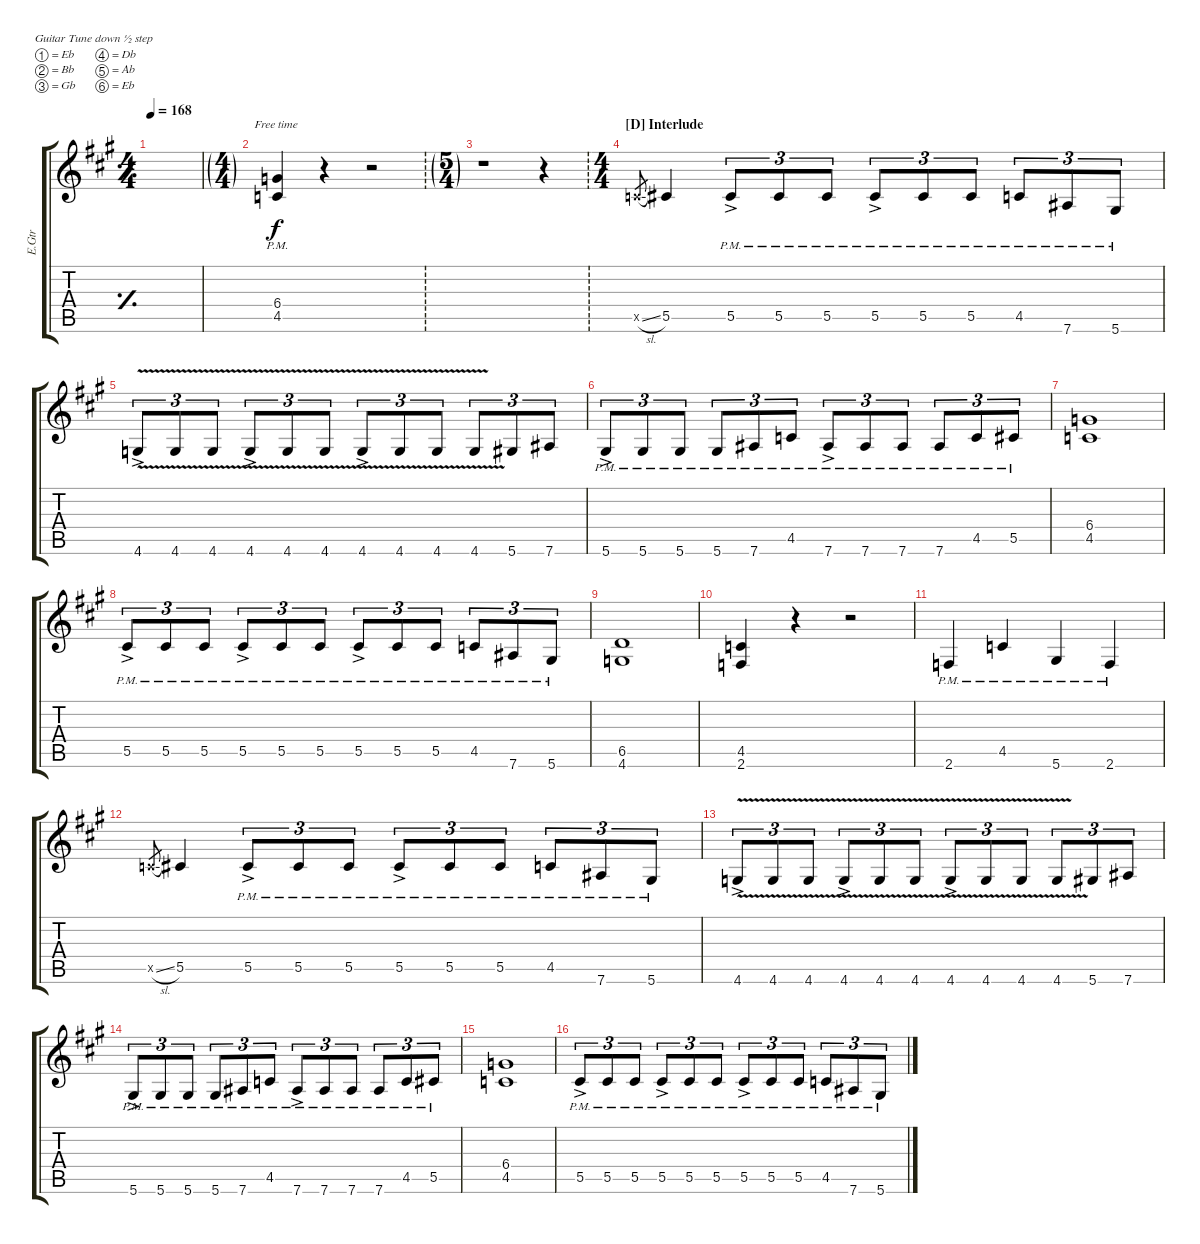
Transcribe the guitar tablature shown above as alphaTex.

\defaultSystemsLayout 4
\bracketExtendMode groupsimilarinstruments
\otherSystemsTrackNameOrientation horizontal
\track ("E.Guitar II" "E.Gtr") {instrument acousticgrandpiano}
\staff {score tabs}
\tuning (Eb4 Bb3 Gb3 Db3 Ab2 Eb2)
\displaytranspose 12
\ts (4 4)
\tempo 168
\clef g2
\simile simple
\ks a
|
\ft
(4.5{pm acc b} 6.4{pm acc b}).4{beam Up} r.4{beam Up} r.2{beam Up} |
\ts (5 4)
\ft
r.1{beam Down} r.4{beam Down} |
\ts (4 4)
\section ("D" "Interlude")
4.5{sl x acc b}.8{gr beam Up} 5.5{acc forcenatural}.4{beam Up} 5.5{ac pm acc forcenatural}.8{tu (3 2) beam Up} 5.5{pm acc forcenatural}.8{tu (3 2) beam Up} 5.5{pm acc forcenatural}.8{tu (3 2) beam Up} 5.5{ac pm acc forcenatural}.8{tu (3 2) beam Up} 5.5{pm acc forcenatural}.8{tu (3 2) beam Up} 5.5{pm acc forcenatural}.8{tu (3 2) beam Up} 4.5{pm acc b}.8{tu (3 2) beam Up} 7.6{pm acc forcenatural}.8{tu (3 2) beam Up} 5.6{pm acc forcenatural}.8{tu (3 2) beam Up} |
4.6{v ac acc b}.8{tu (3 2) beam Up} 4.6{v acc b}.8{tu (3 2) beam Up} 4.6{v acc b}.8{tu (3 2) beam Up} 4.6{v ac acc b}.8{tu (3 2) beam Up} 4.6{v acc b}.8{tu (3 2) beam Up} 4.6{v acc b}.8{tu (3 2) beam Up} 4.6{v ac acc b}.8{tu (3 2) beam Up} 4.6{v acc b}.8{tu (3 2) beam Up} 4.6{v acc b}.8{tu (3 2) beam Up} 4.6{v acc b}.8{tu (3 2) beam Up} 5.6{acc forcenatural}.8{tu (3 2) beam Up} 7.6{acc forcenatural}.8{tu (3 2) beam Up} |
5.6{ac pm acc forcenatural}.8{tu (3 2) beam Up} 5.6{pm acc forcenatural}.8{tu (3 2) beam Up} 5.6{pm acc forcenatural}.8{tu (3 2) beam Up} 5.6{pm acc forcenatural}.8{tu (3 2) beam Up} 7.6{pm acc forcenatural}.8{tu (3 2) beam Up} 4.5{pm acc b}.8{tu (3 2) beam Up} 7.6{ac pm acc forcenatural}.8{tu (3 2) beam Up} 7.6{pm acc forcenatural}.8{tu (3 2) beam Up} 7.6{pm acc forcenatural}.8{tu (3 2) beam Up} 7.6{pm acc forcenatural}.8{tu (3 2) beam Up} 4.5{pm acc b}.8{tu (3 2) beam Up} 5.5{pm acc forcenatural}.8{tu (3 2) beam Up} |
(4.5{acc b} 6.4{acc b}).1{beam Up} |
5.5{ac pm acc forcenatural}.8{tu (3 2) beam Up} 5.5{pm acc forcenatural}.8{tu (3 2) beam Up} 5.5{pm acc forcenatural}.8{tu (3 2) beam Up} 5.5{ac pm acc forcenatural}.8{tu (3 2) beam Up} 5.5{pm acc forcenatural}.8{tu (3 2) beam Up} 5.5{pm acc forcenatural}.8{tu (3 2) beam Up} 5.5{ac pm acc forcenatural}.8{tu (3 2) beam Up} 5.5{pm acc forcenatural}.8{tu (3 2) beam Up} 5.5{pm acc forcenatural}.8{tu (3 2) beam Up} 4.5{pm acc b}.8{tu (3 2) beam Up} 7.6{pm acc forcenatural}.8{tu (3 2) beam Up} 5.6{pm acc forcenatural}.8{tu (3 2) beam Up} |
(4.6{acc b} 6.5{acc b}).1{beam Up} |
(2.6{acc b} 4.5{acc b}).4{beam Up} r.4{beam Up} r.2{beam Up} |
2.6{pm acc b}.4{beam Up} 4.5{pm acc b}.4{beam Up} 5.6{pm acc forcenatural}.4{beam Up} 2.6{pm acc b}.4{beam Up} |
4.5{sl x acc b}.8{gr beam Up} 5.5{acc forcenatural}.4{beam Up} 5.5{ac pm acc forcenatural}.8{tu (3 2) beam Up} 5.5{pm acc forcenatural}.8{tu (3 2) beam Up} 5.5{pm acc forcenatural}.8{tu (3 2) beam Up} 5.5{ac pm acc forcenatural}.8{tu (3 2) beam Up} 5.5{pm acc forcenatural}.8{tu (3 2) beam Up} 5.5{pm acc forcenatural}.8{tu (3 2) beam Up} 4.5{pm acc b}.8{tu (3 2) beam Up} 7.6{pm acc forcenatural}.8{tu (3 2) beam Up} 5.6{pm acc forcenatural}.8{tu (3 2) beam Up} |
4.6{v ac acc b}.8{tu (3 2) beam Up} 4.6{v acc b}.8{tu (3 2) beam Up} 4.6{v acc b}.8{tu (3 2) beam Up} 4.6{v ac acc b}.8{tu (3 2) beam Up} 4.6{v acc b}.8{tu (3 2) beam Up} 4.6{v acc b}.8{tu (3 2) beam Up} 4.6{v ac acc b}.8{tu (3 2) beam Up} 4.6{v acc b}.8{tu (3 2) beam Up} 4.6{v acc b}.8{tu (3 2) beam Up} 4.6{v acc b}.8{tu (3 2) beam Up} 5.6{acc forcenatural}.8{tu (3 2) beam Up} 7.6{acc forcenatural}.8{tu (3 2) beam Up} |
5.6{ac pm acc forcenatural}.8{tu (3 2) beam Up} 5.6{pm acc forcenatural}.8{tu (3 2) beam Up} 5.6{pm acc forcenatural}.8{tu (3 2) beam Up} 5.6{pm acc forcenatural}.8{tu (3 2) beam Up} 7.6{pm acc forcenatural}.8{tu (3 2) beam Up} 4.5{pm acc b}.8{tu (3 2) beam Up} 7.6{ac pm acc forcenatural}.8{tu (3 2) beam Up} 7.6{pm acc forcenatural}.8{tu (3 2) beam Up} 7.6{pm acc forcenatural}.8{tu (3 2) beam Up} 7.6{pm acc forcenatural}.8{tu (3 2) beam Up} 4.5{pm acc b}.8{tu (3 2) beam Up} 5.5{pm acc forcenatural}.8{tu (3 2) beam Up} |
(4.5{acc b} 6.4{acc b}).1{beam Up} |
5.5{ac pm acc forcenatural}.8{tu (3 2) beam Up} 5.5{pm acc forcenatural}.8{tu (3 2) beam Up} 5.5{pm acc forcenatural}.8{tu (3 2) beam Up} 5.5{ac pm acc forcenatural}.8{tu (3 2) beam Up} 5.5{pm acc forcenatural}.8{tu (3 2) beam Up} 5.5{pm acc forcenatural}.8{tu (3 2) beam Up} 5.5{ac pm acc forcenatural}.8{tu (3 2) beam Up} 5.5{pm acc forcenatural}.8{tu (3 2) beam Up} 5.5{pm acc forcenatural}.8{tu (3 2) beam Up} 4.5{pm acc b}.8{tu (3 2) beam Up} 7.6{pm acc forcenatural}.8{tu (3 2) beam Up} 5.6{pm acc forcenatural}.8{tu (3 2) beam Up}
